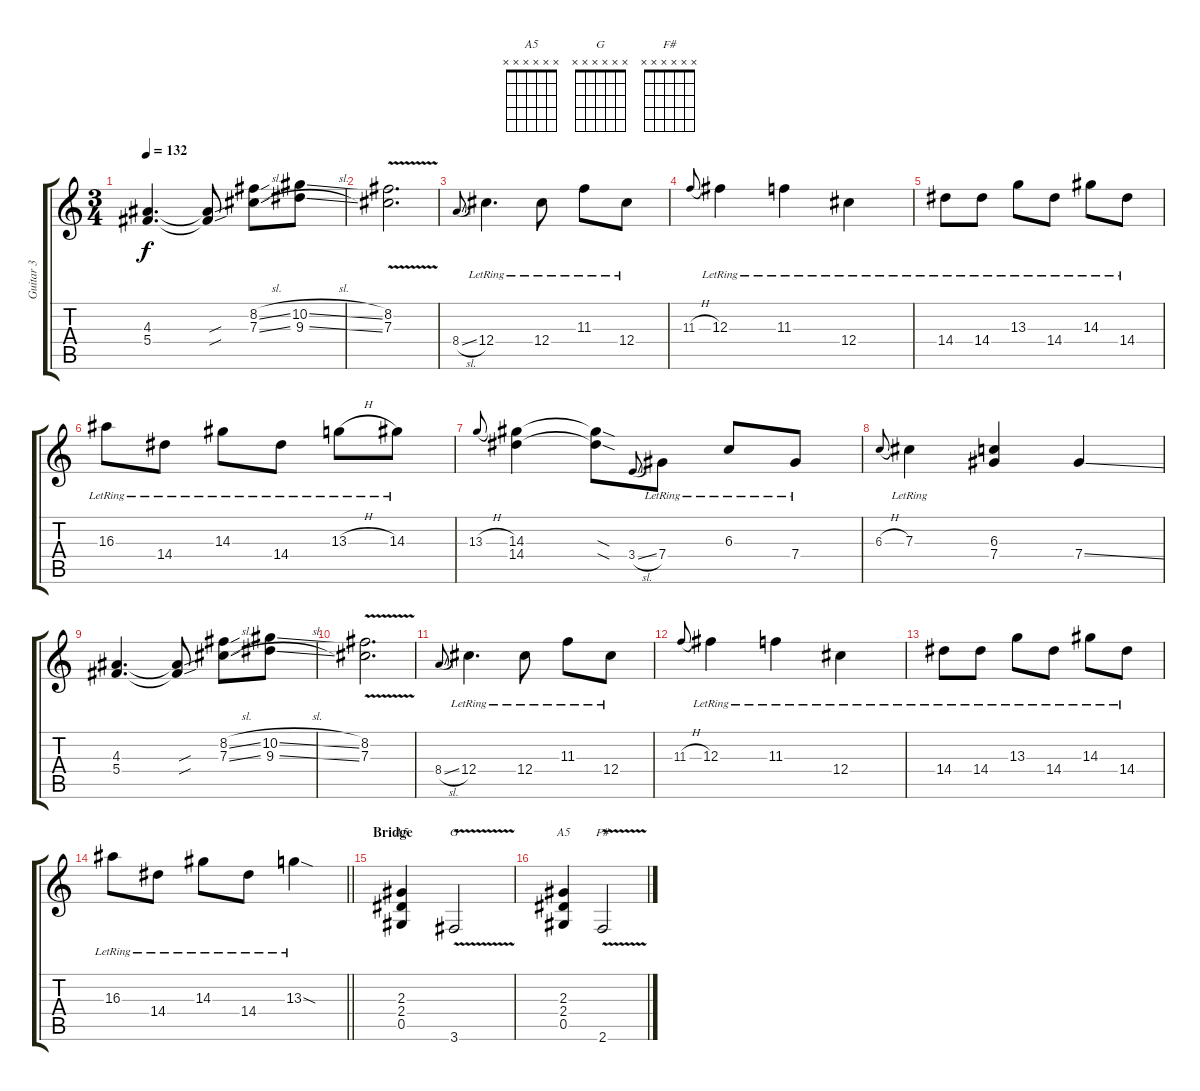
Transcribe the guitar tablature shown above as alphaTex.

\track ("Guitar 3" "Guitar 3") {instrument electricguitarclean}
\staff {score tabs}
\tuning (Eb4 Bb3 Gb3 Db3 Ab2 Eb2) {hide}
\chord ("A5" x x 2 2 0 x) {barre 2}
\chord ("G" x x x x x x)
\chord ("A5" x x x x x x)
\chord ("F#" x x x x x x)
\ts (3 4)
\tempo 132
\clef g2
\ks c
(4.3 5.4).4{d dy f} (4.3{sou t} 5.4{sou t}).8 (8.2{sl} 7.3{sl}).8 (10.2{sl} 9.3{sl}).8 |
(8.2{v} 7.3{v}).2{d} |
8.4{sl}.8{gr onbeat} 12.4{lr}.4{d} 12.4{lr}.8 11.3{lr}.8 12.4{lr}.8 |
11.3{h}.8{gr onbeat} 12.3{lr}.4 11.3{lr}.4 12.4{lr}.4 |
14.4{lr}.8 14.4{lr}.8 13.3{lr}.8 14.4{lr}.8 14.3{lr}.8 14.4{lr}.8 |
16.3{lr}.8 14.4{lr}.8 14.3{lr}.8 14.4{lr}.8 13.3{h lr}.8 14.3{lr}.8 |
13.3{h}.8{gr onbeat} (14.3 14.4).4 (14.3{sod t} 14.4{sod t}).8 3.4{sl}.8{gr onbeat} 7.4{lr}.8 6.3{lr}.8 7.4{lr}.8 |
6.3{h}.8{gr onbeat} 7.3{lr}.4 (6.3 7.4).4 7.4{ss}.4 |
(4.3 5.4).4{d} (4.3{sou t} 5.4{sou t}).8 (8.2{sl} 7.3{sl}).8 (10.2{sl} 9.3{sl}).8 |
(8.2{v} 7.3{v}).2{d} |
8.4{sl}.8{gr onbeat} 12.4{lr}.4{d} 12.4{lr}.8 11.3{lr}.8 12.4{lr}.8 |
11.3{h}.8{gr onbeat} 12.3{lr}.4 11.3{lr}.4 12.4{lr}.4 |
14.4{lr}.8 14.4{lr}.8 13.3{lr}.8 14.4{lr}.8 14.3{lr}.8 14.4{lr}.8 |
\barLineRight lightlight
16.3{lr}.8 14.4{lr}.8 14.3{lr}.8 14.4{lr}.8 13.3{sod lr}.4 |
\section ("" "Bridge")
(2.3 2.4 0.5).4{ch "A5"} 3.6{v}.2{ch "G"} |
(2.3 2.4 0.5).4{ch "A5"} 2.6{v}.2{ch "F#"}
